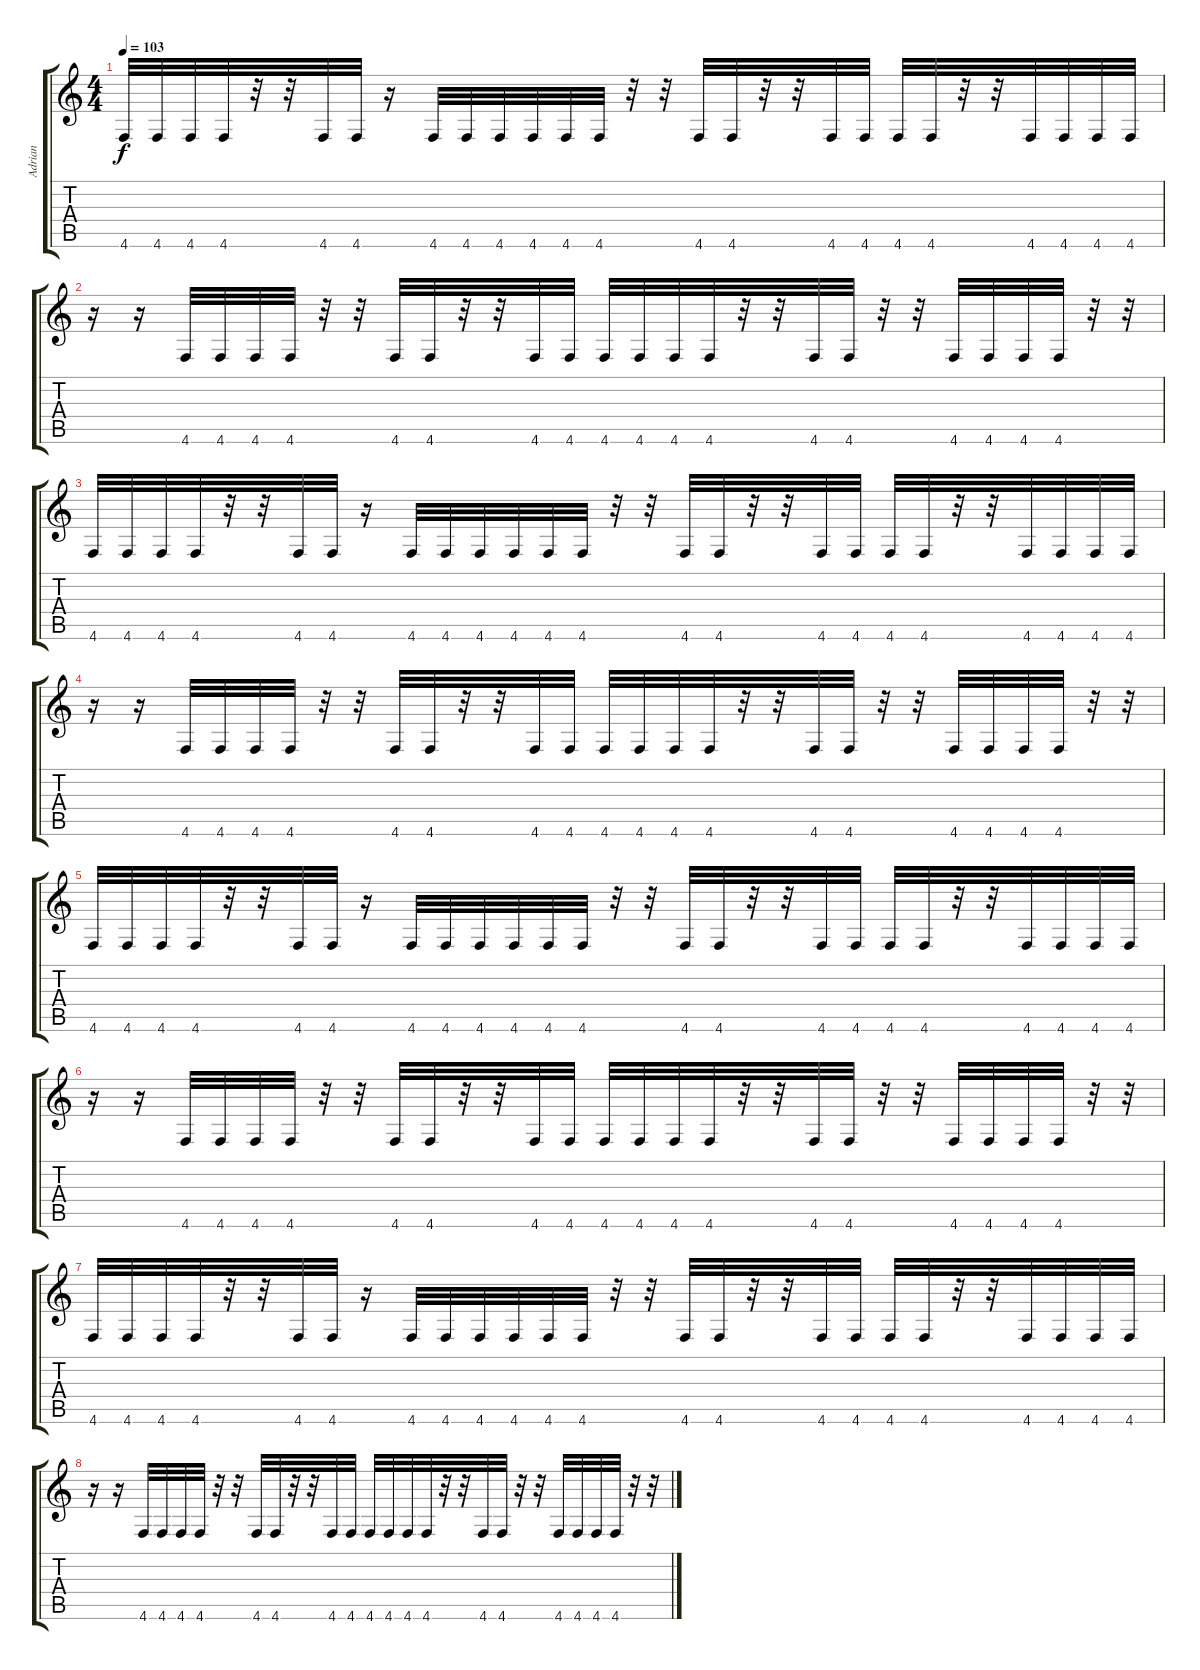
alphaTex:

\track ("Adrian" "Adrian") {instrument distortionguitar}
\staff {score tabs}
\tuning (Db4 Ab3 E3 B2 Gb2 Db2) {hide}
\ts (4 4)
\tempo 103
\clef g2
\ks c
4.6.32{dy f} 4.6.32 4.6.32 4.6.32 r.32 r.32 4.6.32 4.6.32 r.16 4.6.32 4.6.32 4.6.32 4.6.32 4.6.32 4.6.32 r.32 r.32 4.6.32 4.6.32 r.32 r.32 4.6.32 4.6.32 4.6.32 4.6.32 r.32 r.32 4.6.32 4.6.32 4.6.32 4.6.32 |
r.16 r.16 4.6.32 4.6.32 4.6.32 4.6.32 r.32 r.32 4.6.32 4.6.32 r.32 r.32 4.6.32 4.6.32 4.6.32 4.6.32 4.6.32 4.6.32 r.32 r.32 4.6.32 4.6.32 r.32 r.32 4.6.32 4.6.32 4.6.32 4.6.32 r.32 r.32 |
4.6.32 4.6.32 4.6.32 4.6.32 r.32 r.32 4.6.32 4.6.32 r.16 4.6.32 4.6.32 4.6.32 4.6.32 4.6.32 4.6.32 r.32 r.32 4.6.32 4.6.32 r.32 r.32 4.6.32 4.6.32 4.6.32 4.6.32 r.32 r.32 4.6.32 4.6.32 4.6.32 4.6.32 |
r.16 r.16 4.6.32 4.6.32 4.6.32 4.6.32 r.32 r.32 4.6.32 4.6.32 r.32 r.32 4.6.32 4.6.32 4.6.32 4.6.32 4.6.32 4.6.32 r.32 r.32 4.6.32 4.6.32 r.32 r.32 4.6.32 4.6.32 4.6.32 4.6.32 r.32 r.32 |
4.6.32 4.6.32 4.6.32 4.6.32 r.32 r.32 4.6.32 4.6.32 r.16 4.6.32 4.6.32 4.6.32 4.6.32 4.6.32 4.6.32 r.32 r.32 4.6.32 4.6.32 r.32 r.32 4.6.32 4.6.32 4.6.32 4.6.32 r.32 r.32 4.6.32 4.6.32 4.6.32 4.6.32 |
r.16 r.16 4.6.32 4.6.32 4.6.32 4.6.32 r.32 r.32 4.6.32 4.6.32 r.32 r.32 4.6.32 4.6.32 4.6.32 4.6.32 4.6.32 4.6.32 r.32 r.32 4.6.32 4.6.32 r.32 r.32 4.6.32 4.6.32 4.6.32 4.6.32 r.32 r.32 |
4.6.32 4.6.32 4.6.32 4.6.32 r.32 r.32 4.6.32 4.6.32 r.16 4.6.32 4.6.32 4.6.32 4.6.32 4.6.32 4.6.32 r.32 r.32 4.6.32 4.6.32 r.32 r.32 4.6.32 4.6.32 4.6.32 4.6.32 r.32 r.32 4.6.32 4.6.32 4.6.32 4.6.32 |
r.16 r.16 4.6.32 4.6.32 4.6.32 4.6.32 r.32 r.32 4.6.32 4.6.32 r.32 r.32 4.6.32 4.6.32 4.6.32 4.6.32 4.6.32 4.6.32 r.32 r.32 4.6.32 4.6.32 r.32 r.32 4.6.32 4.6.32 4.6.32 4.6.32 r.32 r.32
